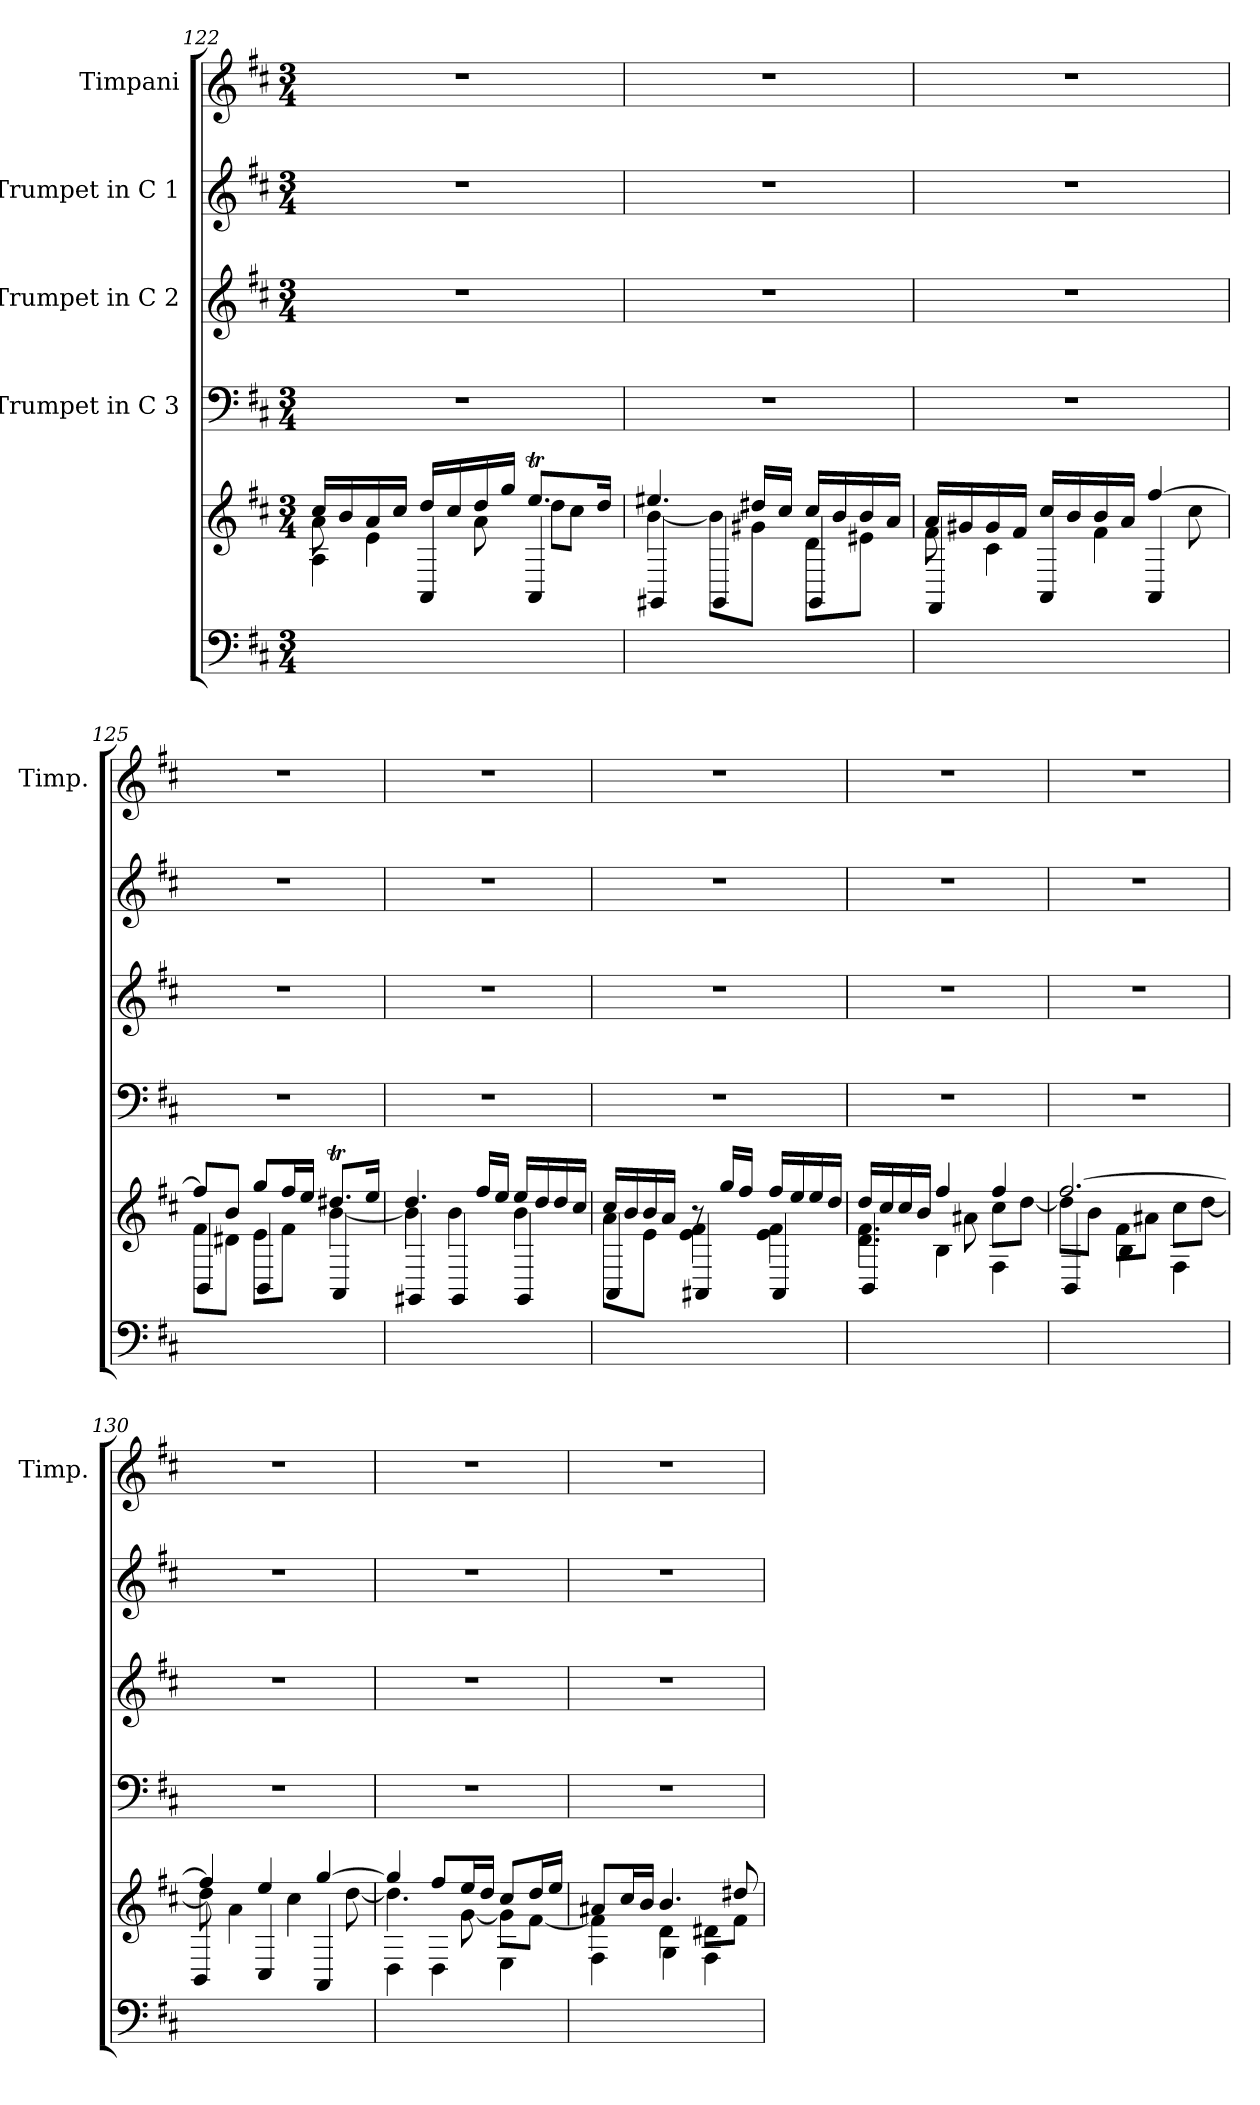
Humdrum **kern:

**kern	**kern	**kern	**kern	**kern	**kern
*part5	*part5	*part4	*part3	*part2	*part1
*staff6	*staff5	*staff4	*staff3	*staff2	*staff1
*	*	*I"Trumpet in C 3	*I"Trumpet in C 2	*I"Trumpet in C 1	*I"Timpani
*	*	*	*	*	*I'Timp.
*clefF4	*clefG2	*clefF4	*clefG2	*clefG2	*clefG2
*k[f#c#]	*k[f#c#]	*k[f#c#]	*k[f#c#]	*k[f#c#]	*k[f#c#]
*	*D:	*D:	*D:	*D:	*D:
*M3/4	*M3/4	*M3/4	*M3/4	*M3/4	*M3/4
=122	=122	=122	=122	=122	=122
*	*^	*	*	*	*
*	*	*^	*	*	*	*
2.ryy	16cc#/LL	8a\	4A\	2.r	2.r	2.r	2.r
.	16b/	.	.	.	.	.	.
.	16a/	4e\	.	.	.	.	.
.	16cc#/JJ	.	.	.	.	.	.
.	16dd/LL	.	4AA/	.	.	.	.
.	16cc#/	.	.	.	.	.	.
.	16dd/	8a\	.	.	.	.	.
.	16gg/JJ	.	.	.	.	.	.
.	8.eeT/L	8dd\L	4AA/	.	.	.	.
.	.	8cc#\J	.	.	.	.	.
.	16dd/Jk	.	.	.	.	.	.
=123	=123	=123	=123	=123	=123	=123	=123
2.ryy	4.ee#X/	[4b\	4GG#X/	2.r	2.r	2.r	2.r
.	.	8b\L]	4GG#/	.	.	.	.
.	16dd#X/LL	8g#X\J	.	.	.	.	.
.	16cc#/JJ	.	.	.	.	.	.
.	16cc#/LL	8d\L	4GG#/	.	.	.	.
.	16b/	.	.	.	.	.	.
.	16b/	8e#X\J	.	.	.	.	.
.	16a/JJ	.	.	.	.	.	.
!!LO:LB:g=z
=124	=124	=124	=124	=124	=124	=124	=124
2.ryy	16a/LL	8f#\	4FF#/	2.r	2.r	2.r	2.r
.	16g#X/	.	.	.	.	.	.
.	16g#/	4c#\	.	.	.	.	.
.	16f#/JJ	.	.	.	.	.	.
.	16cc#/LL	.	4AA/	.	.	.	.
.	16b/	.	.	.	.	.	.
.	16b/	4f#\	.	.	.	.	.
.	16a/JJ	.	.	.	.	.	.
.	[4ff#/	.	4AA/	.	.	.	.
.	.	8cc#\	.	.	.	.	.
=125	=125	=125	=125	=125	=125	=125	=125
2.ryy	8ff#/L]	8f#\L	4BB/	2.r	2.r	2.r	2.r
.	8b/J	8d#X\J	.	.	.	.	.
.	8gg/L	8e\L	4BB/	.	.	.	.
.	16ff#/L	8f#\J	.	.	.	.	.
.	16ee/JJ	.	.	.	.	.	.
.	8.dd#Xt/L	[4b\	4AA/	.	.	.	.
.	16ee/Jk	.	.	.	.	.	.
=126	=126	=126	=126	=126	=126	=126	=126
2.ryy	4.dd/	4b\]	4GG#X/	2.r	2.r	2.r	2.r
.	.	4b\	4GG#/	.	.	.	.
.	16ff#/LL	.	.	.	.	.	.
.	16ee/JJ	.	.	.	.	.	.
.	16ee/LL	4b\	4GG#/	.	.	.	.
.	16dd/	.	.	.	.	.	.
.	16dd/	.	.	.	.	.	.
.	16cc#/JJ	.	.	.	.	.	.
=127	=127	=127	=127	=127	=127	=127	=127
2.ryy	16cc#/LL	8a\L	4AA/	2.r	2.r	2.r	2.r
.	16b/	.	.	.	.	.	.
.	16b/	8e\J	.	.	.	.	.
.	16a/JJ	.	.	.	.	.	.
.	8r	4e\ 4f#\	4AA#X/	.	.	.	.
.	16gg/LL	.	.	.	.	.	.
.	16ff#/JJ	.	.	.	.	.	.
.	16ff#/LL	4e\ 4f#\	4AA#/	.	.	.	.
.	16ee/	.	.	.	.	.	.
.	16ee/	.	.	.	.	.	.
.	16dd/JJ	.	.	.	.	.	.
=128	=128	=128	=128	=128	=128	=128	=128
2.ryy	16dd/LL	4.d\ 4.f#\	4BB/	2.r	2.r	2.r	2.r
.	16cc#/	.	.	.	.	.	.
.	16cc#/	.	.	.	.	.	.
.	16b/JJ	.	.	.	.	.	.
.	4ff#/	.	4B\	.	.	.	.
.	.	8a#X\	.	.	.	.	.
.	4ff#/	8cc#\L	4F#\	.	.	.	.
.	.	[8dd\J	.	.	.	.	.
=129	=129	=129	=129	=129	=129	=129	=129
2.ryy	[2.ff#/	8dd\L]	4BB/	2.r	2.r	2.r	2.r
.	.	8b\J	.	.	.	.	.
.	.	8f#\L	4B\	.	.	.	.
.	.	8a#X\J	.	.	.	.	.
.	.	8cc#\L	4F#\	.	.	.	.
.	.	[8dd\J	.	.	.	.	.
=130	=130	=130	=130	=130	=130	=130	=130
2.ryy	4ff#/]	8dd\]	4BB/	2.r	2.r	2.r	2.r
.	.	4a\	.	.	.	.	.
.	4ee/	.	4C#/	.	.	.	.
.	.	4cc#\	.	.	.	.	.
.	[4gg/	.	4AA/	.	.	.	.
.	.	[8dd\	.	.	.	.	.
!!LO:PB:g=z
=131	=131	=131	=131	=131	=131	=131	=131
2.ryy	4gg/]	4.dd\]	4D\	2.r	2.r	2.r	2.r
.	8ff#/L	.	4D\	.	.	.	.
.	16ee/L	[8g\	.	.	.	.	.
.	16dd/JJ	.	.	.	.	.	.
.	8cc#/L	8g\L]	4E\	.	.	.	.
.	16dd/L	[8f#\J	.	.	.	.	.
.	16ee/JJ	.	.	.	.	.	.
=132	=132	=132	=132	=132	=132	=132	=132
2.ryy	8a#X/L	4f#\]	4F#\	2.r	2.r	2.r	2.r
.	16cc#/L	.	.	.	.	.	.
.	16b/JJ	.	.	.	.	.	.
.	4.b/	4d\	4G\	.	.	.	.
.	.	8d#X\L	4F#\	.	.	.	.
.	8dd#X/	8f#\J	.	.	.	.	.
*	*v	*v	*v	*	*	*	*
=	=	=	=	=	=
*-	*-	*-	*-	*-	*-
